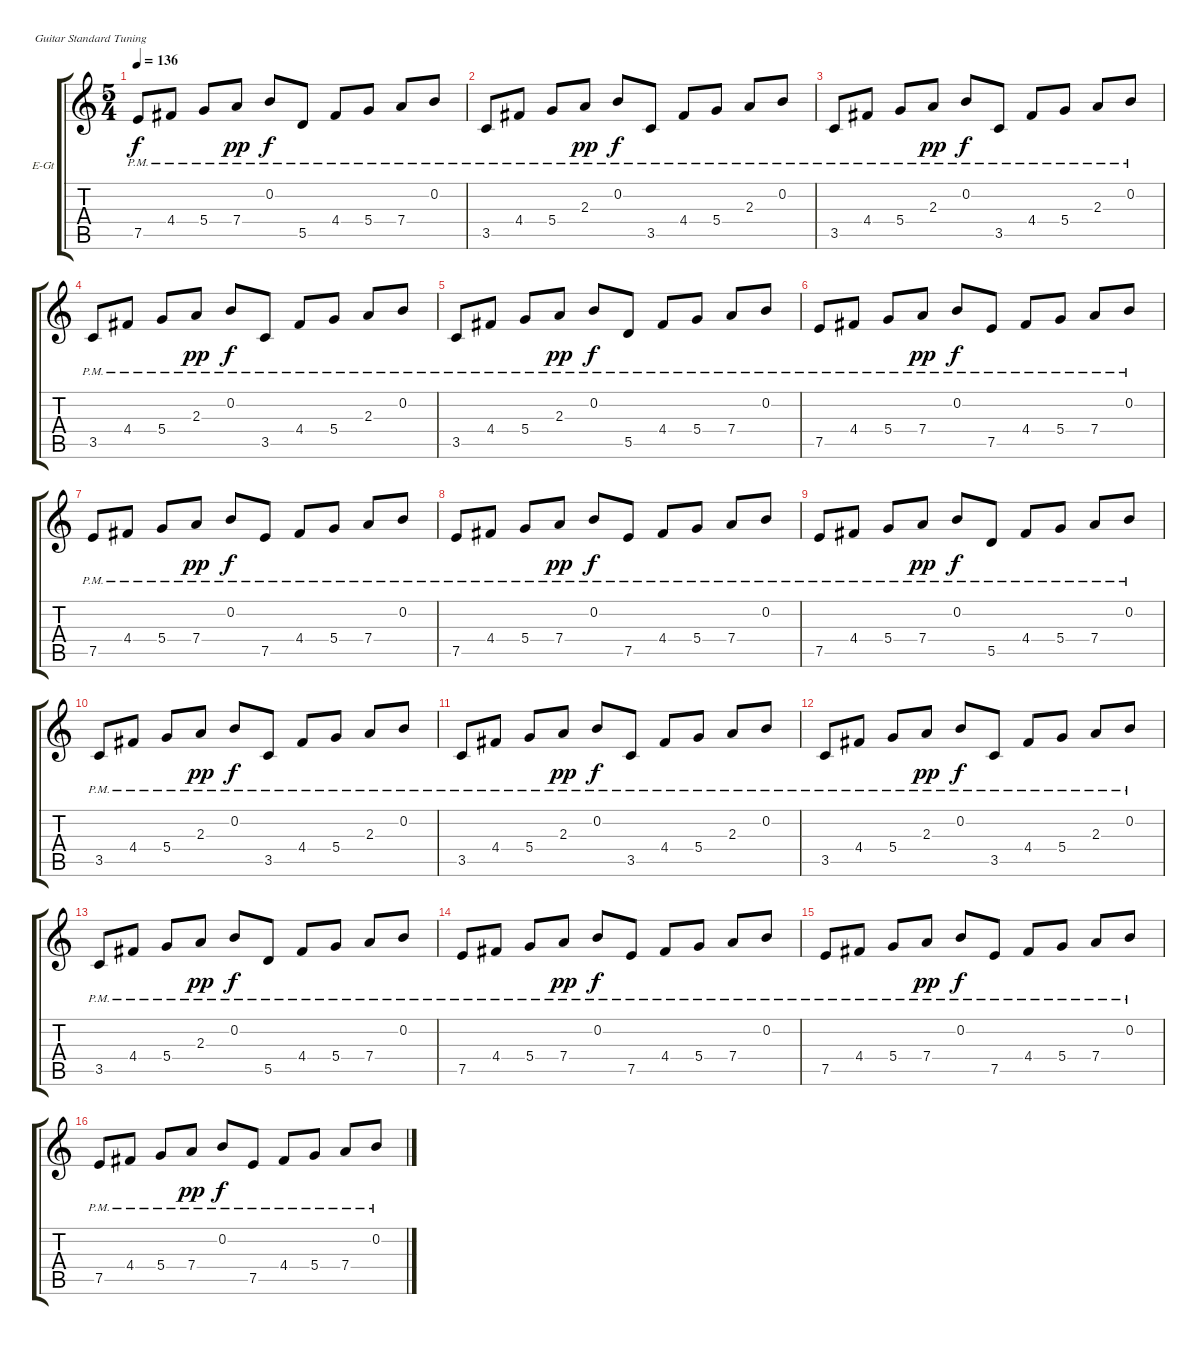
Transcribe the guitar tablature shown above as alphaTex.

\bracketExtendMode groupsimilarinstruments
\firstSystemTrackNameOrientation horizontal
\otherSystemsTrackNameOrientation horizontal
\track ("Clean Rhythm" "E-Gt") {instrument electricguitarmuted}
\staff {score tabs}
\tuning (E4 B3 G3 D3 A2 E2)
\ts (5 4)
\tempo 136
\clef g2
\ks c
7.5{pm}.8{dy f} 4.4{pm}.8 5.4{pm}.8 7.4{pm}.8{dy pp} 0.2{pm}.8{dy f} 5.5{pm}.8 4.4{pm}.8 5.4{pm}.8 7.4{pm}.8 0.2{pm}.8 |
3.5{pm}.8 4.4{pm}.8 5.4{pm}.8 2.3{pm}.8{dy pp} 0.2{pm}.8{dy f} 3.5{pm}.8 4.4{pm}.8 5.4{pm}.8 2.3{pm}.8 0.2{pm}.8 |
3.5{pm}.8 4.4{pm}.8 5.4{pm}.8 2.3{pm}.8{dy pp} 0.2{pm}.8{dy f} 3.5{pm}.8 4.4{pm}.8 5.4{pm}.8 2.3{pm}.8 0.2{pm}.8 |
3.5{pm}.8 4.4{pm}.8 5.4{pm}.8 2.3{pm}.8{dy pp} 0.2{pm}.8{dy f} 3.5{pm}.8 4.4{pm}.8 5.4{pm}.8 2.3{pm}.8 0.2{pm}.8 |
3.5{pm}.8 4.4{pm}.8 5.4{pm}.8 2.3{pm}.8{dy pp} 0.2{pm}.8{dy f} 5.5{pm}.8 4.4{pm}.8 5.4{pm}.8 7.4{pm}.8 0.2{pm}.8 |
7.5{pm}.8 4.4{pm}.8 5.4{pm}.8 7.4{pm}.8{dy pp} 0.2{pm}.8{dy f} 7.5{pm}.8 4.4{pm}.8 5.4{pm}.8 7.4{pm}.8 0.2{pm}.8 |
7.5{pm}.8 4.4{pm}.8 5.4{pm}.8 7.4{pm}.8{dy pp} 0.2{pm}.8{dy f} 7.5{pm}.8 4.4{pm}.8 5.4{pm}.8 7.4{pm}.8 0.2{pm}.8 |
7.5{pm}.8 4.4{pm}.8 5.4{pm}.8 7.4{pm}.8{dy pp} 0.2{pm}.8{dy f} 7.5{pm}.8 4.4{pm}.8 5.4{pm}.8 7.4{pm}.8 0.2{pm}.8 |
7.5{pm}.8 4.4{pm}.8 5.4{pm}.8 7.4{pm}.8{dy pp} 0.2{pm}.8{dy f} 5.5{pm}.8 4.4{pm}.8 5.4{pm}.8 7.4{pm}.8 0.2{pm}.8 |
3.5{pm}.8 4.4{pm}.8 5.4{pm}.8 2.3{pm}.8{dy pp} 0.2{pm}.8{dy f} 3.5{pm}.8 4.4{pm}.8 5.4{pm}.8 2.3{pm}.8 0.2{pm}.8 |
3.5{pm}.8 4.4{pm}.8 5.4{pm}.8 2.3{pm}.8{dy pp} 0.2{pm}.8{dy f} 3.5{pm}.8 4.4{pm}.8 5.4{pm}.8 2.3{pm}.8 0.2{pm}.8 |
3.5{pm}.8 4.4{pm}.8 5.4{pm}.8 2.3{pm}.8{dy pp} 0.2{pm}.8{dy f} 3.5{pm}.8 4.4{pm}.8 5.4{pm}.8 2.3{pm}.8 0.2{pm}.8 |
3.5{pm}.8 4.4{pm}.8 5.4{pm}.8 2.3{pm}.8{dy pp} 0.2{pm}.8{dy f} 5.5{pm}.8 4.4{pm}.8 5.4{pm}.8 7.4{pm}.8 0.2{pm}.8 |
7.5{pm}.8 4.4{pm}.8 5.4{pm}.8 7.4{pm}.8{dy pp} 0.2{pm}.8{dy f} 7.5{pm}.8 4.4{pm}.8 5.4{pm}.8 7.4{pm}.8 0.2{pm}.8 |
7.5{pm}.8 4.4{pm}.8 5.4{pm}.8 7.4{pm}.8{dy pp} 0.2{pm}.8{dy f} 7.5{pm}.8 4.4{pm}.8 5.4{pm}.8 7.4{pm}.8 0.2{pm}.8 |
7.5{pm}.8 4.4{pm}.8 5.4{pm}.8 7.4{pm}.8{dy pp} 0.2{pm}.8{dy f} 7.5{pm}.8 4.4{pm}.8 5.4{pm}.8 7.4{pm}.8 0.2{pm}.8
